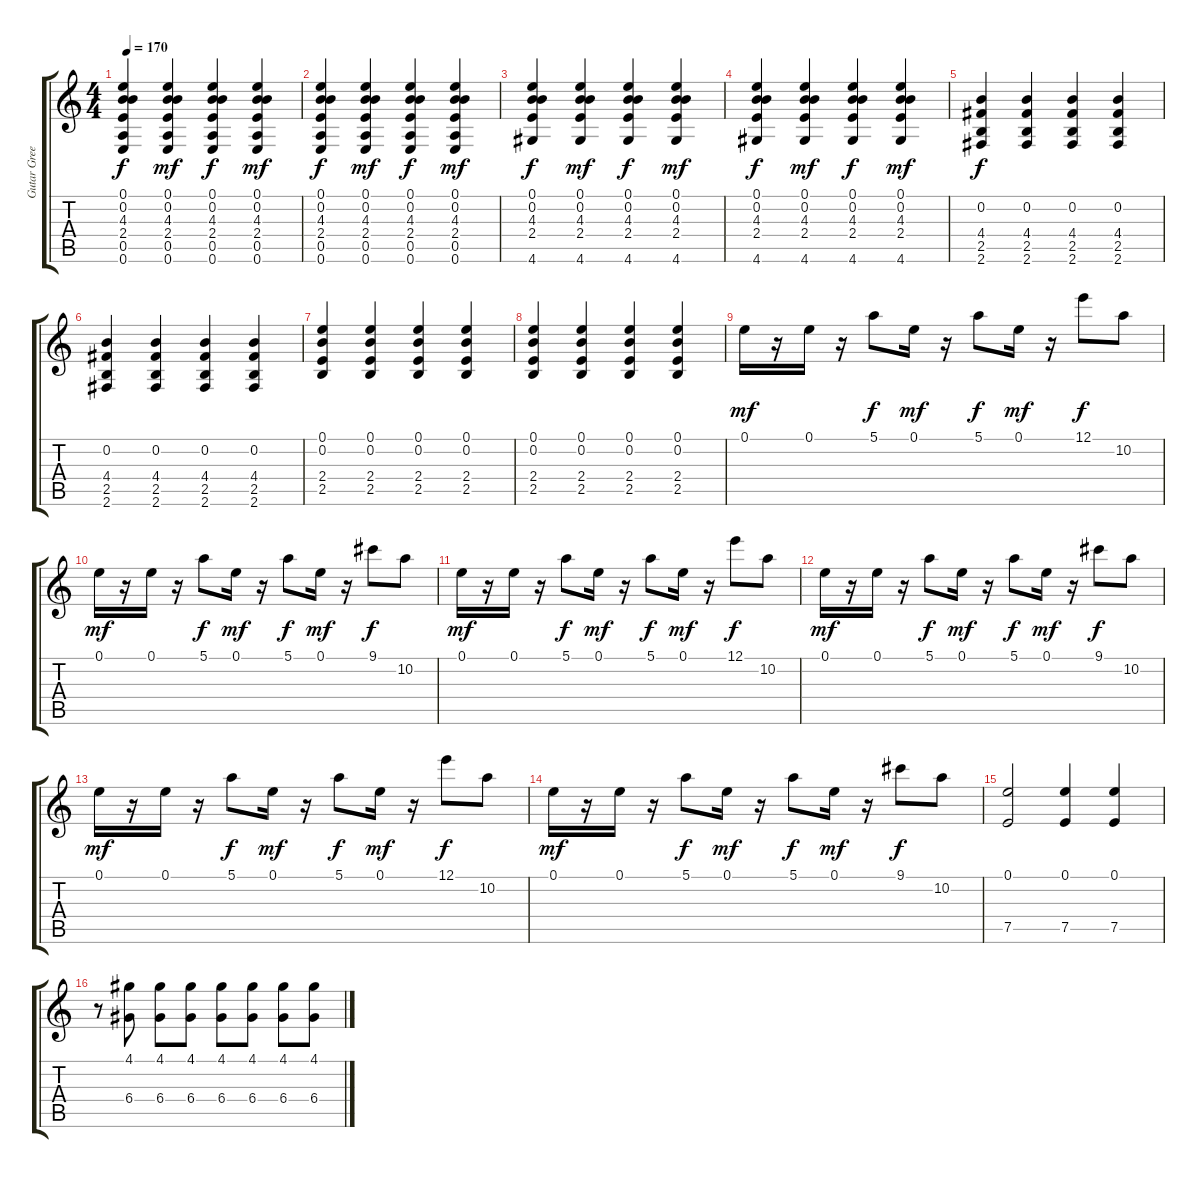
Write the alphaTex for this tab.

\track ("Gutar Green" "Gutar Gree") {instrument acousticguitarsteel}
\staff {score tabs}
\tuning (E4 B3 G3 D3 A2 E2) {hide}
\ts (4 4)
\tempo 170
\clef g2
\ks c
(0.1 0.2 4.3 2.4 0.5 0.6).4{dy f} (0.1 0.2 4.3 2.4 0.5 0.6).4{dy mf} (0.1 0.2 4.3 2.4 0.5 0.6).4{dy f} (0.1 0.2 4.3 2.4 0.5 0.6).4{dy mf} |
(0.1 0.2 4.3 2.4 0.5 0.6).4{dy f} (0.1 0.2 4.3 2.4 0.5 0.6).4{dy mf} (0.1 0.2 4.3 2.4 0.5 0.6).4{dy f} (0.1 0.2 4.3 2.4 0.5 0.6).4{dy mf} |
(0.1 0.2 4.3 2.4 4.6).4{dy f} (0.1 0.2 4.3 2.4 4.6).4{dy mf} (0.1 0.2 4.3 2.4 4.6).4{dy f} (0.1 0.2 4.3 2.4 4.6).4{dy mf} |
(0.1 0.2 4.3 2.4 4.6).4{dy f} (0.1 0.2 4.3 2.4 4.6).4{dy mf} (0.1 0.2 4.3 2.4 4.6).4{dy f} (0.1 0.2 4.3 2.4 4.6).4{dy mf} |
(0.2 4.4 2.5 2.6).4{dy f} (0.2 4.4 2.5 2.6).4 (0.2 4.4 2.5 2.6).4 (0.2 4.4 2.5 2.6).4 |
(0.2 4.4 2.5 2.6).4 (0.2 4.4 2.5 2.6).4 (0.2 4.4 2.5 2.6).4 (0.2 4.4 2.5 2.6).4 |
(0.1 0.2 2.4 2.5).4 (0.1 0.2 2.4 2.5).4 (0.1 0.2 2.4 2.5).4 (0.1 0.2 2.4 2.5).4 |
(0.1 0.2 2.4 2.5).4 (0.1 0.2 2.4 2.5).4 (0.1 0.2 2.4 2.5).4 (0.1 0.2 2.4 2.5).4 |
0.1.16{dy mf} r.16 0.1.16 r.16 5.1.8{dy f} 0.1.16{dy mf} r.16 5.1.8{dy f} 0.1.16{dy mf} r.16 12.1.8{dy f} 10.2.8 |
0.1.16{dy mf} r.16 0.1.16 r.16 5.1.8{dy f} 0.1.16{dy mf} r.16 5.1.8{dy f} 0.1.16{dy mf} r.16 9.1.8{dy f} 10.2.8 |
0.1.16{dy mf} r.16 0.1.16 r.16 5.1.8{dy f} 0.1.16{dy mf} r.16 5.1.8{dy f} 0.1.16{dy mf} r.16 12.1.8{dy f} 10.2.8 |
0.1.16{dy mf} r.16 0.1.16 r.16 5.1.8{dy f} 0.1.16{dy mf} r.16 5.1.8{dy f} 0.1.16{dy mf} r.16 9.1.8{dy f} 10.2.8 |
0.1.16{dy mf} r.16 0.1.16 r.16 5.1.8{dy f} 0.1.16{dy mf} r.16 5.1.8{dy f} 0.1.16{dy mf} r.16 12.1.8{dy f} 10.2.8 |
0.1.16{dy mf} r.16 0.1.16 r.16 5.1.8{dy f} 0.1.16{dy mf} r.16 5.1.8{dy f} 0.1.16{dy mf} r.16 9.1.8{dy f} 10.2.8 |
(0.1 7.5).2 (0.1 7.5).4 (0.1 7.5).4 |
r.8 (4.1 6.4).8 (4.1 6.4).8 (4.1 6.4).8 (4.1 6.4).8 (4.1 6.4).8 (4.1 6.4).8 (4.1 6.4).8
